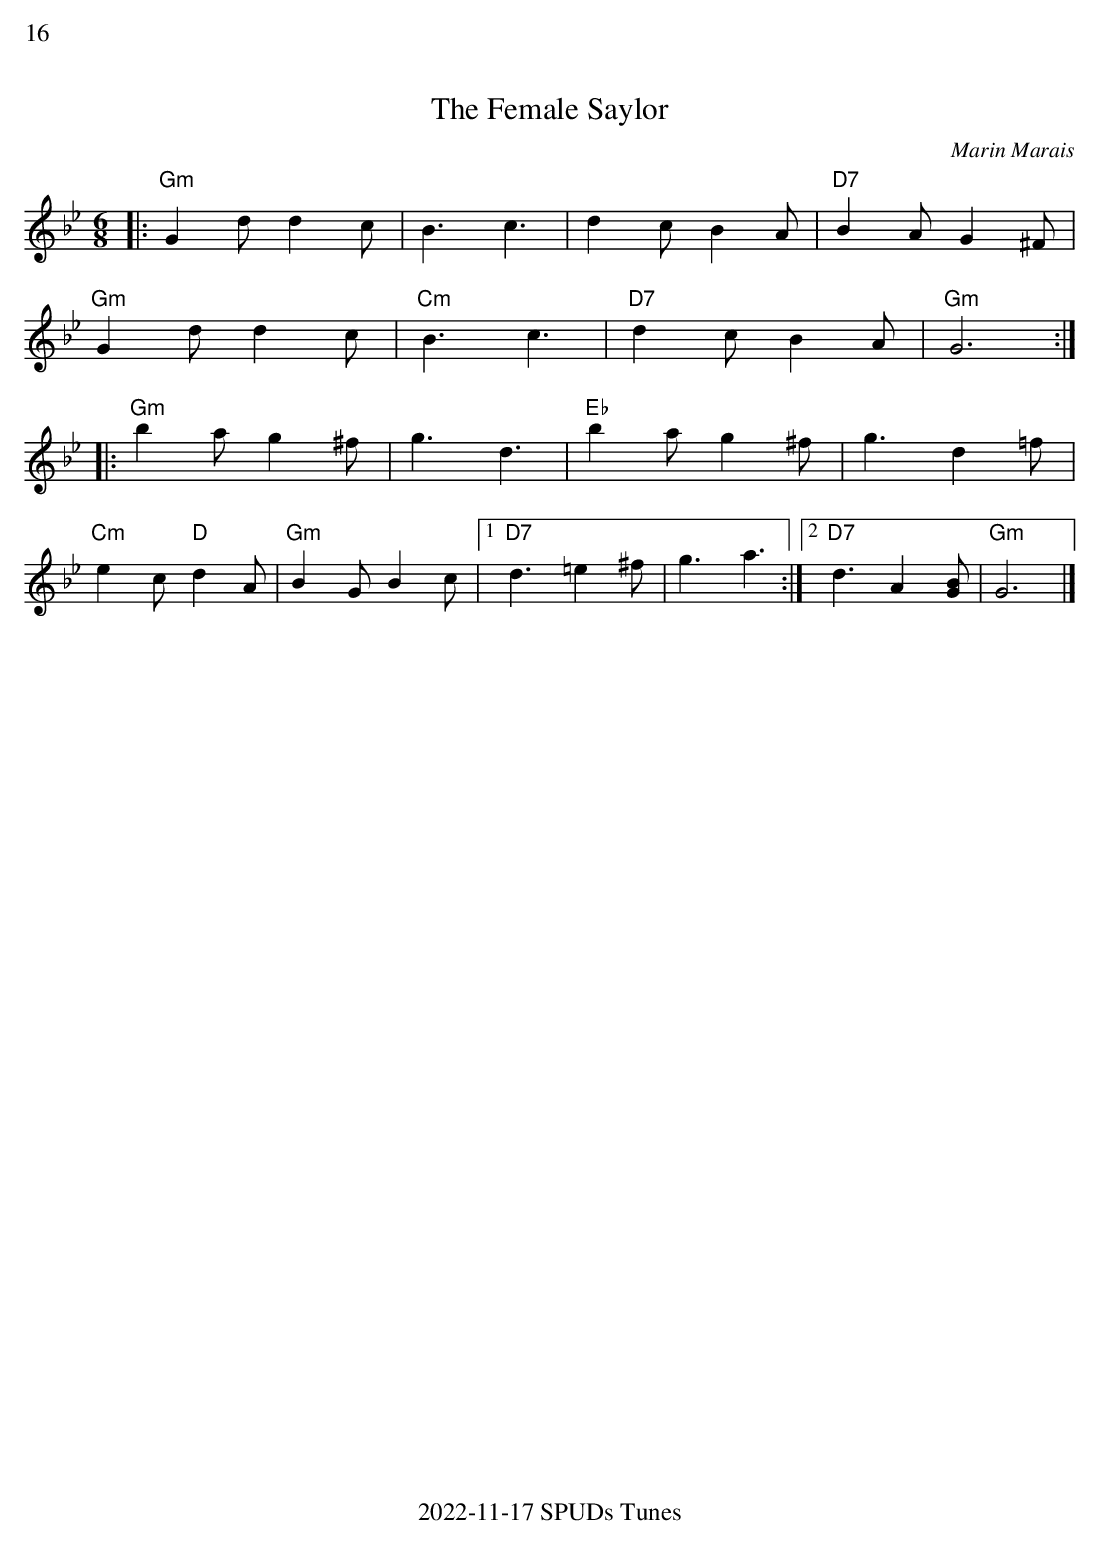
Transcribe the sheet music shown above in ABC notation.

X:1
%%text 16
T:Female Saylor, The
C:Marin Marais
M:6/8
K:Gm
|:"Gm"G2dd2c|B3c3|d2cB2A|"D7"B2AG2^F|
"Gm"G2dd2c|"Cm"B3c3|"D7"d2cB2A|"Gm"G6:|
|:"Gm"b2ag2^f|g3d3|"Eb"b2ag2^f|g3d2=f|
"Cm"e2c"D"d2A|"Gm"B2GB2c|1"D7"d3=e2^f|g3a3:|2"D7"d3A2[BG]|"Gm"G6|]
